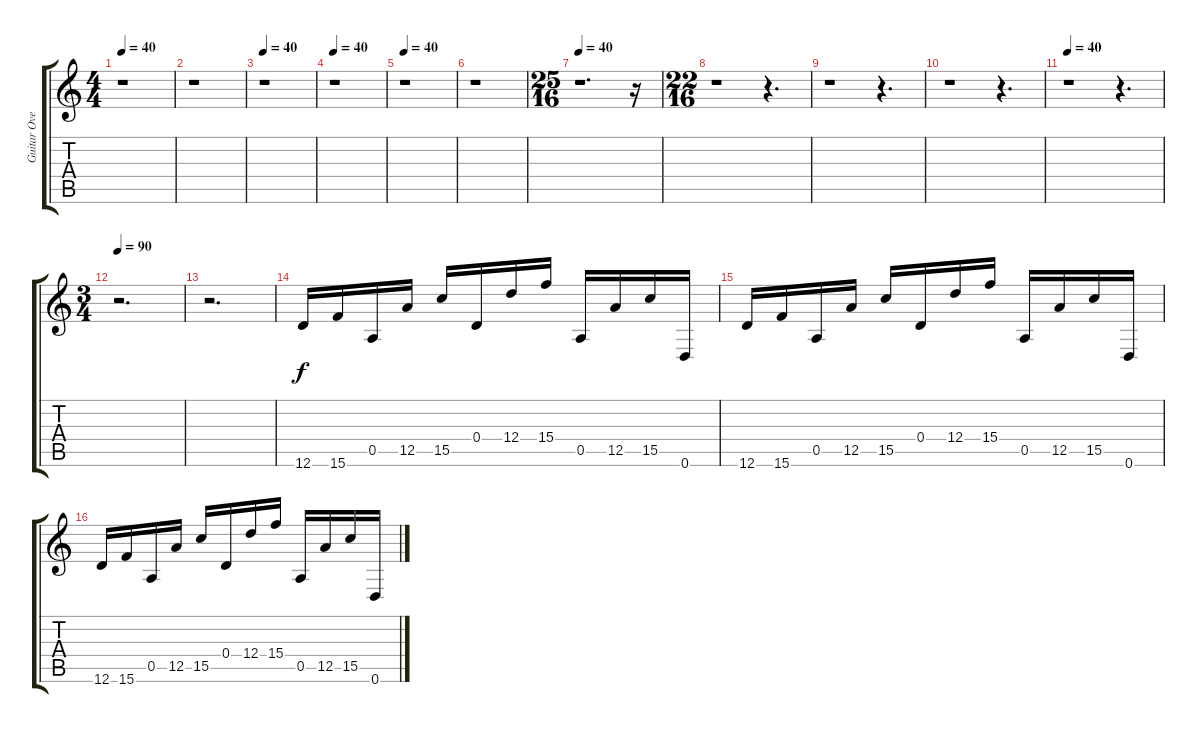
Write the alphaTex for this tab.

\track ("Guitar Overlay" "Guitar Ove") {instrument overdrivenguitar}
\staff {score tabs}
\tuning (E4 B3 G3 D3 A2 D2) {hide}
\ts (4 4)
\tempo 40
\clef g2
\ks c
r.1{dy f} |
r.1 |
\tempo 40
r.1 |
\tempo 40
r.1 |
\tempo 40
r.1 |
r.1 |
\ts (25 16)
\tempo 40
r.1{d} r.16 |
\ts (22 16)
r.1 r.4{d} |
r.1 r.4{d} |
r.1 r.4{d} |
\tempo 40
r.1 r.4{d} |
\ts (3 4)
\tempo 90
r.2{d} |
r.2{d} |
12.6.16{balance 16} 15.6.16 0.5.16 12.5.16 15.5.16 0.4.16 12.4.16 15.4.16 0.5.16 12.5.16 15.5.16 0.6.16 |
12.6.16 15.6.16 0.5.16 12.5.16 15.5.16 0.4.16 12.4.16 15.4.16 0.5.16 12.5.16 15.5.16 0.6.16 |
12.6.16 15.6.16 0.5.16 12.5.16 15.5.16 0.4.16 12.4.16 15.4.16 0.5.16 12.5.16 15.5.16 0.6.16
